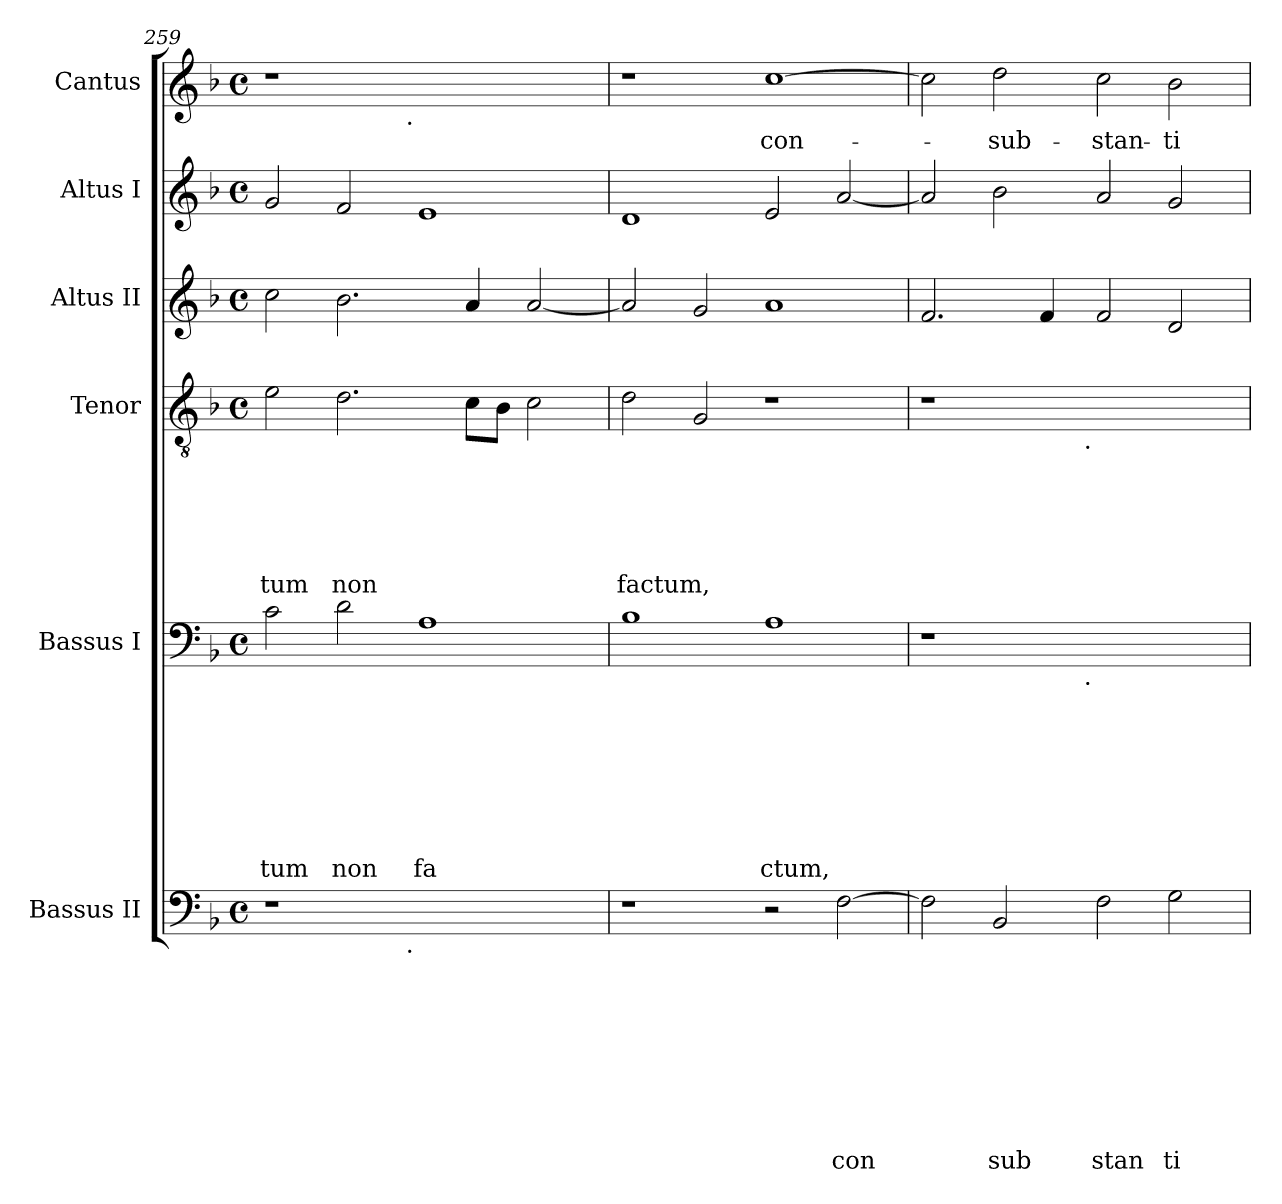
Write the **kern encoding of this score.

**kern	**text	**text	**text	**text	**text	**text	**text	**text	**text	**kern	**text	**text	**text	**text	**text	**text	**text	**text	**kern	**text	**text	**text	**text	**text	**text	**kern	**kern	**kern	**text
*part6	*part6	*part6	*part6	*part6	*part6	*part6	*part6	*part6	*part6	*part5	*part5	*part5	*part5	*part5	*part5	*part5	*part5	*part5	*part4	*part4	*part4	*part4	*part4	*part4	*part4	*part3	*part2	*part1	*part1
*staff6	*staff6	*staff6	*staff6	*staff6	*staff6	*staff6	*staff6	*staff6	*staff6	*staff5	*staff5	*staff5	*staff5	*staff5	*staff5	*staff5	*staff5	*staff5	*staff4	*staff4	*staff4	*staff4	*staff4	*staff4	*staff4	*staff3	*staff2	*staff1	*staff1
*I"Bassus II	*	*	*	*	*	*	*	*	*	*I"Bassus I	*	*	*	*	*	*	*	*	*I"Tenor	*	*	*	*	*	*	*I"Altus II	*I"Altus I	*I"Cantus	*
*I'B II	*	*	*	*	*	*	*	*	*	*I'B I	*	*	*	*	*	*	*	*	*I'T	*	*	*	*	*	*	*I'A II	*I'A I	*	*
*clefF4	*	*	*	*	*	*	*	*	*	*clefF4	*	*	*	*	*	*	*	*	*clefGv2	*	*	*	*	*	*	*clefG2	*clefG2	*clefG2	*
*k[b-]	*	*	*	*	*	*	*	*	*	*k[b-]	*	*	*	*	*	*	*	*	*k[b-]	*	*	*	*	*	*	*k[b-]	*k[b-]	*k[b-]	*
*F:	*	*	*	*	*	*	*	*	*	*F:	*	*	*	*	*	*	*	*	*F:	*	*	*	*	*	*	*F:	*F:	*F:	*
*M4/4	*	*	*	*	*	*	*	*	*	*M4/4	*	*	*	*	*	*	*	*	*M4/4	*	*	*	*	*	*	*M4/4	*M4/4	*M4/4	*
*met(c)	*	*	*	*	*	*	*	*	*	*met(c)	*	*	*	*	*	*	*	*	*met(c)	*	*	*	*	*	*	*met(c)	*met(c)	*met(c)	*
=259	=259	=259	=259	=259	=259	=259	=259	=259	=259	=259	=259	=259	=259	=259	=259	=259	=259	=259	=259	=259	=259	=259	=259	=259	=259	=259	=259	=259	=259
!	!	!	!	!	!	!	!	!	!	!	!	!	!	!	!	!	!	!LO:LY:b	!	!	!	!	!	!	!LO:LY:b	!	!	!	!
*^	*	*	*	*	*	*	*	*	*	*	*	*	*	*	*	*	*	*	*	*	*	*	*	*	*	*	*	*^	*
1r	2ryy	.	.	.	.	.	.	.	.	.	2c\	.	.	.	.	.	.	.	tum	2e\	.	.	.	.	.	tum	2cc\	2g/	1r	2ryy	.
!	!	!	!	!	!	!	!	!	!	!	!	!	!	!	!	!	!	!	!LO:LY:b	!	!	!	!	!	!	!LO:LY:b	!	!	!	!	!
.	4...ryy	.	.	.	.	.	.	.	.	.	2d\	.	.	.	.	.	.	.	non	2.d\	.	.	.	.	.	non	2.b-\	2f/	.	4...ryy	.
!	!	!	!	!	!	!	!	!	!	!	!	!	!	!	!	!	!	!	!	!	!	!	!	!	!	!	!	!	!	!LO:TX:b:t=.	!
!	!LO:TX:b:t=.	!	!	!	!	!	!	!	!	!	!	!	!	!	!	!	!	!	!	!	!	!	!	!	!	!	!	!	!	!	!
.	1ryy	.	.	.	.	.	.	.	.	.	.	.	.	.	.	.	.	.	.	.	.	.	.	.	.	.	.	.	.	1ryy	.
!	!	!	!	!	!	!	!	!	!	!	!	!	!	!	!	!	!	!	!LO:LY:b	!	!	!	!	!	!	!	!	!	!	!	!
1ryy	.	.	.	.	.	.	.	.	.	.	1A	.	.	.	.	.	.	.	fa	.	.	.	.	.	.	.	.	1e	1ryy	.	.
.	.	.	.	.	.	.	.	.	.	.	.	.	.	.	.	.	.	.	.	8c\L	.	.	.	.	.	.	4a/	.	.	.	.
.	.	.	.	.	.	.	.	.	.	.	.	.	.	.	.	.	.	.	.	8B-\J	.	.	.	.	.	.	.	.	.	.	.
.	.	.	.	.	.	.	.	.	.	.	.	.	.	.	.	.	.	.	.	2c\	.	.	.	.	.	.	[<2a/	.	.	.	.
.	32ryy	.	.	.	.	.	.	.	.	.	.	.	.	.	.	.	.	.	.	.	.	.	.	.	.	.	.	.	.	32ryy	.
=260	=260	=260	=260	=260	=260	=260	=260	=260	=260	=260	=260	=260	=260	=260	=260	=260	=260	=260	=260	=260	=260	=260	=260	=260	=260	=260	=260	=260	=260	=260	=260
!	!	!	!	!	!	!	!	!	!	!	!	!	!	!	!	!	!	!	!	!	!	!	!	!	!	!LO:LY:b	!	!	!	!	!
*v	*v	*	*	*	*	*	*	*	*	*	*	*	*	*	*	*	*	*	*	*	*	*	*	*	*	*	*	*	*v	*v	*
1r	.	.	.	.	.	.	.	.	.	1B-	.	.	.	.	.	.	.	.	2d\	.	.	.	.	.	factum,	2a/]	1d	1r	.
.	.	.	.	.	.	.	.	.	.	.	.	.	.	.	.	.	.	.	2G/	.	.	.	.	.	.	2g/	.	.	.
!	!	!	!	!	!	!	!	!	!	!	!	!	!	!	!	!	!	!LO:LY:b	!	!	!	!	!	!	!	!	!	!	!LO:LY:b
2r	.	.	.	.	.	.	.	.	.	1A	.	.	.	.	.	.	.	ctum,	1r	.	.	.	.	.	.	1a	2e/	[>1cc	con-
!	!	!	!	!	!	!	!	!	!LO:LY:b	!	!	!	!	!	!	!	!	!	!	!	!	!	!	!	!	!	!	!	!
[>2F\	.	.	.	.	.	.	.	.	con	.	.	.	.	.	.	.	.	.	.	.	.	.	.	.	.	.	[<2a/	.	.
=261	=261	=261	=261	=261	=261	=261	=261	=261	=261	=261	=261	=261	=261	=261	=261	=261	=261	=261	=261	=261	=261	=261	=261	=261	=261	=261	=261	=261	=261
*	*	*	*	*	*	*	*	*	*	*^	*	*	*	*	*	*	*	*	*^	*	*	*	*	*	*	*	*	*	*
2F\]	.	.	.	.	.	.	.	.	.	1r	2ryy	.	.	.	.	.	.	.	.	1r	2ryy	.	.	.	.	.	.	2.f/	2a/]	2cc\]	.
!	!	!	!	!	!	!	!	!	!LO:LY:b	!	!	!	!	!	!	!	!	!	!	!	!	!	!	!	!	!	!	!	!	!	!LO:LY:b
2BB-/	.	.	.	.	.	.	.	.	sub	.	4...ryy	.	.	.	.	.	.	.	.	.	4...ryy	.	.	.	.	.	.	.	2b-\	2dd\	-sub-
.	.	.	.	.	.	.	.	.	.	.	.	.	.	.	.	.	.	.	.	.	.	.	.	.	.	.	.	4f/	.	.	.
!	!	!	!	!	!	!	!	!	!	!	!	!	!	!	!	!	!	!	!	!	!LO:TX:b:t=.	!	!	!	!	!	!	!	!	!	!
!	!	!	!	!	!	!	!	!	!	!	!LO:TX:b:t=.	!	!	!	!	!	!	!	!	!	!	!	!	!	!	!	!	!	!	!	!
.	.	.	.	.	.	.	.	.	.	.	1ryy	.	.	.	.	.	.	.	.	.	1ryy	.	.	.	.	.	.	.	.	.	.
!	!	!	!	!	!	!	!	!	!LO:LY:b	!	!	!	!	!	!	!	!	!	!	!	!	!	!	!	!	!	!	!	!	!	!LO:LY:b
2F\	.	.	.	.	.	.	.	.	stan	1ryy	.	.	.	.	.	.	.	.	.	1ryy	.	.	.	.	.	.	.	2f/	2a/	2cc\	-stan-
!	!	!	!	!	!	!	!	!	!LO:LY:b	!	!	!	!	!	!	!	!	!	!	!	!	!	!	!	!	!	!	!	!	!	!LO:LY:b
2G\	.	.	.	.	.	.	.	.	ti	.	.	.	.	.	.	.	.	.	.	.	.	.	.	.	.	.	.	2d/	2g/	2b-\	-ti-
.	.	.	.	.	.	.	.	.	.	.	32ryy	.	.	.	.	.	.	.	.	.	32ryy	.	.	.	.	.	.	.	.	.	.
*	*	*	*	*	*	*	*	*	*	*v	*v	*	*	*	*	*	*	*	*	*	*	*	*	*	*	*	*	*	*	*	*
*	*	*	*	*	*	*	*	*	*	*	*	*	*	*	*	*	*	*	*v	*v	*	*	*	*	*	*	*	*	*	*
=	=	=	=	=	=	=	=	=	=	=	=	=	=	=	=	=	=	=	=	=	=	=	=	=	=	=	=	=	=
*-	*-	*-	*-	*-	*-	*-	*-	*-	*-	*-	*-	*-	*-	*-	*-	*-	*-	*-	*-	*-	*-	*-	*-	*-	*-	*-	*-	*-	*-
